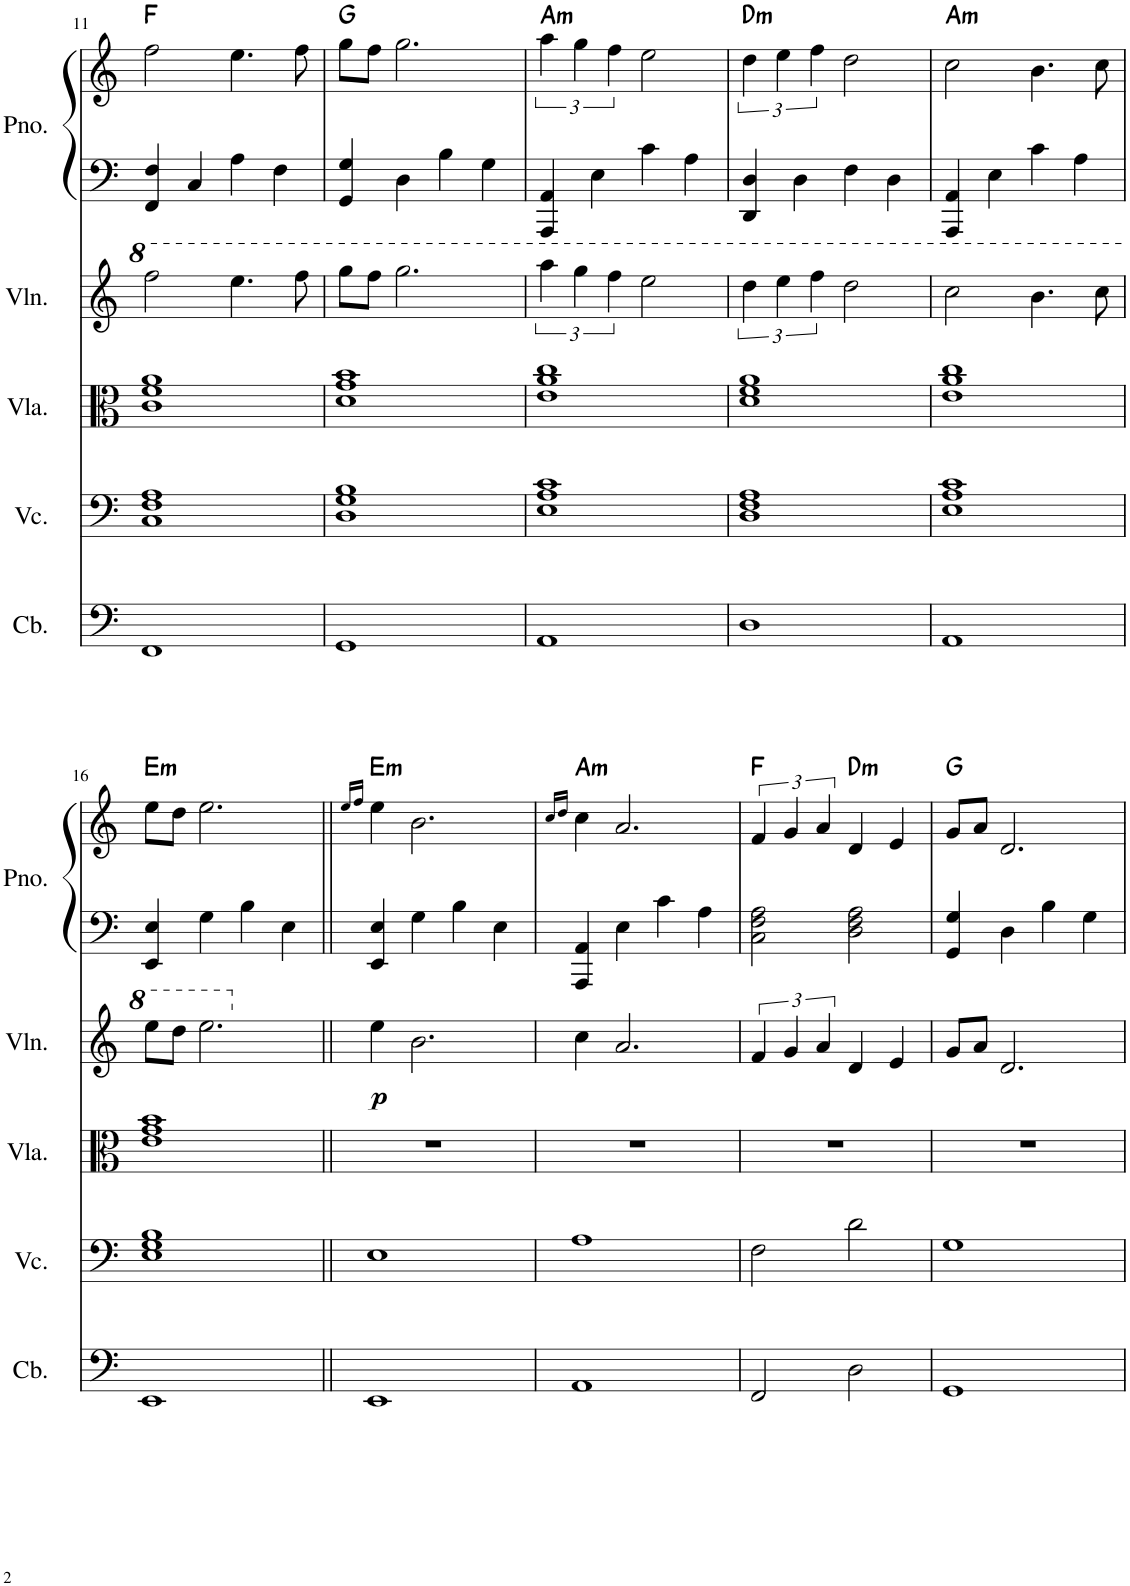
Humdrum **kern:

**kern	**kern	**kern	**kern	**dynam	**kern	**kern	**harte
*part5	*part4	*part3	*part2	*part2	*part1	*part1	*part1
*staff6	*staff5	*staff4	*staff3	*staff3	*staff2	*staff1	*
*I"Kontrabas	*I"Violončelo	*I"Viola	*I"Husle	*	*I"Piano	*	*
*	*	*I'Vla.	*	*	*I'Pno.	*	*
!!LO:PB:g=z
*clefF4	*clefF4	*clefC3	*clefG2	*	*clefF4	*clefG2	*
*Trd7c12	*	*	*	*	*	*	*
*k[]	*k[]	*k[]	*k[]	*	*k[]	*k[]	*
*M4/4	*M4/4	*M4/4	*M4/4	*	*M4/4	*M4/4	*
=11	=11	=11	=11	=11	=11	=11	=11
1FF	1C 1F 1A	1c 1f 1a	2fff\	.	4FF/ 4F/	2ff\	F:maj
.	.	.	.	.	4C/	.	.
.	.	.	4.eee\	.	4A\	4.ee\	.
.	.	.	.	.	4F\	.	.
.	.	.	8fff\	.	.	8ff\	.
=12	=12	=12	=12	=12	=12	=12	=12
1GG	1D 1G 1B	1d 1g 1b	8ggg\L	.	4GG/ 4G/	8gg\L	G:maj
.	.	.	8fff\J	.	.	8ff\J	.
.	.	.	2.ggg\	.	4D\	2.gg\	.
.	.	.	.	.	4B\	.	.
.	.	.	.	.	4G\	.	.
=13	=13	=13	=13	=13	=13	=13	=13
!	!	!	!	!	!	!	!LO:H:kt=m
1AA	1E 1A 1c	1e 1a 1cc	6aaa\	.	4AAA/ 4AA/	6aa\	A:min
.	.	.	6ggg\	.	.	6gg\	.
.	.	.	.	.	4E\	.	.
.	.	.	6fff\	.	.	6ff\	.
.	.	.	2eee\	.	4c\	2ee\	.
.	.	.	.	.	4A\	.	.
=14	=14	=14	=14	=14	=14	=14	=14
!	!	!	!	!	!	!	!LO:H:kt=m
1D	1D 1F 1A	1d 1f 1a	6ddd\	.	4DD/ 4D/	6dd\	D:min
.	.	.	6eee\	.	.	6ee\	.
.	.	.	.	.	4D\	.	.
.	.	.	6fff\	.	.	6ff\	.
.	.	.	2ddd\	.	4F\	2dd\	.
.	.	.	.	.	4D\	.	.
=15	=15	=15	=15	=15	=15	=15	=15
!	!	!	!	!	!	!	!LO:H:kt=m
1AA	1E 1A 1c	1e 1a 1cc	2ccc\	.	4AAA/ 4AA/	2cc\	A:min
.	.	.	.	.	4E\	.	.
.	.	.	4.bb\	.	4c\	4.b\	.
.	.	.	.	.	4A\	.	.
.	.	.	8ccc\	.	.	8cc\	.
!!LO:LB:g=z
=16	=16	=16	=16	=16	=16	=16	=16
!	!	!	!	!	!	!	!LO:H:kt=m
1EE	1E 1G 1B	1e 1g 1b	8eee\L	.	4EE/ 4E/	8ee\L	E:min
.	.	.	8ddd\J	.	.	8dd\J	.
.	.	.	2.eee\	.	4G\	2.ee\	.
.	.	.	.	.	4B\	.	.
.	.	.	.	.	4E\	.	.
=17||	=17||	=17||	=17||	=17||	=17||	=17||	=17||
.	.	.	.	.	.	16qee/LL	.
.	.	.	.	.	.	16qff/JJ	.
!	!	!	!	!LO:DY:b	!	!	!LO:H:kt=m
1EE	1E	1r	4ee\	p	4EE/ 4E/	4ee\	E:min
.	.	.	2.b\	.	4G\	2.b\	.
.	.	.	.	.	4B\	.	.
.	.	.	.	.	4E\	.	.
=18	=18	=18	=18	=18	=18	=18	=18
.	.	.	.	.	.	16qcc/LL	.
.	.	.	.	.	.	16qdd/JJ	.
!	!	!	!	!	!	!	!LO:H:kt=m
1AA	1A	1r	4cc\	.	4AAA/ 4AA/	4cc\	A:min
.	.	.	2.a/	.	4E\	2.a/	.
.	.	.	.	.	4c\	.	.
.	.	.	.	.	4A\	.	.
=19	=19	=19	=19	=19	=19	=19	=19
2FF/	2F\	1r	6f/	.	2C\ 2F\ 2A\	6f/	F:maj
.	.	.	6g/	.	.	6g/	.
.	.	.	6a/	.	.	6a/	.
!	!	!	!	!	!	!	!LO:H:kt=m
2D\	2d\	.	4d/	.	2D\ 2F\ 2A\	4d/	D:min
.	.	.	4e/	.	.	4e/	.
=20	=20	=20	=20	=20	=20	=20	=20
1GG	1G	1r	8g/L	.	4GG/ 4G/	8g/L	G:maj
.	.	.	8a/J	.	.	8a/J	.
.	.	.	2.d/	.	4D\	2.d/	.
.	.	.	.	.	4B\	.	.
.	.	.	.	.	4G\	.	.
=	=	=	=	=	=	=	=
*-	*-	*-	*-	*-	*-	*-	*-
